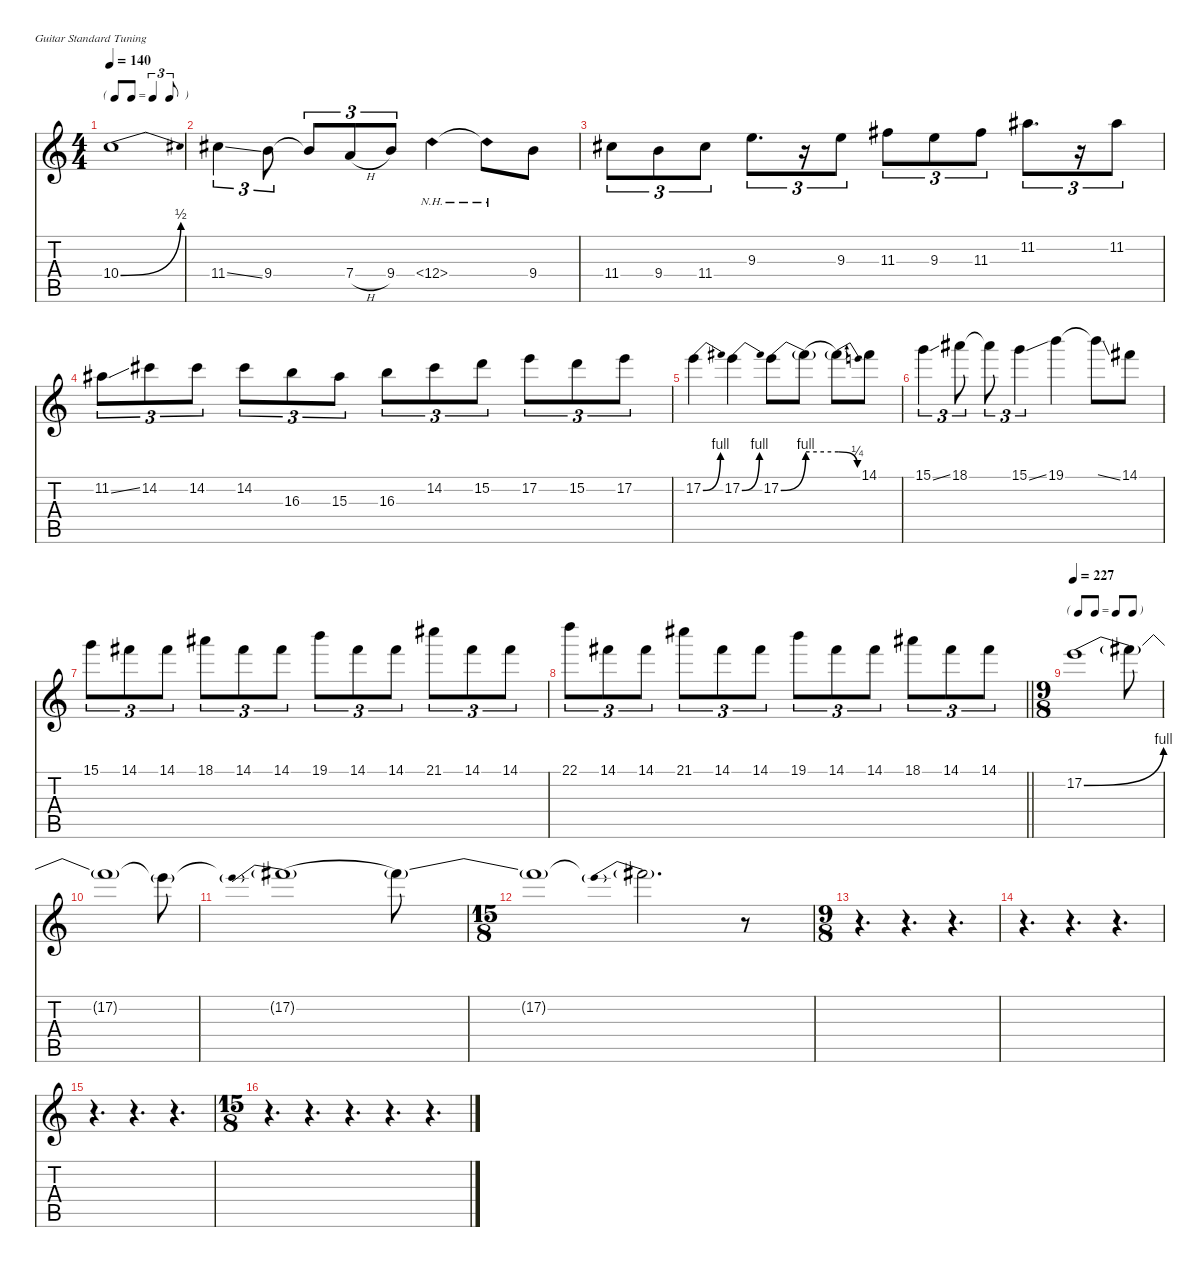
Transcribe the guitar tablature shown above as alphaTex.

\defaultSystemsLayout 4
\hideDynamics
\bracketExtendMode nobrackets
\singleTrackTrackNamePolicy hidden
\multiTrackTrackNamePolicy hidden
\firstSystemTrackNameMode fullname
\firstSystemTrackNameOrientation horizontal
\otherSystemsTrackNameOrientation horizontal
\track ("Lead Guitar 1 [Peter Lindgrent]" "dist.guit.") {defaultSystemsLayout 4 instrument distortionguitar}
\staff {score tabs}
\tuning (E4 B3 G3 D3 A2 E2)
\ts (4 4)
\tf triplet8th
\tempo 140
\clef g2
\ks c
10.4{be (bend 0 0 60 2) t}.1{dy mf beam Down} |
11.4{ss acc #}.4{tu (3 2) beam Down} 9.4.8{tu (3 2) beam Down} 9.4{t}.8{tu (3 2) beam Up} 7.4{h}.8{tu (3 2) beam Up} 9.4.8{tu (3 2) beam Up} 6.4{nh acc #}.4{beam Down} 6.4{nh t acc #}.8{beam Down} 9.4.8{beam Down} |
11.4{acc #}.8{tu (3 2) beam Down} 9.4.8{tu (3 2) beam Down} 11.4{acc #}.8{tu (3 2) beam Down} 9.3.8{d tu (3 2) beam Down} r.16{tu (3 2) beam Down} 9.3.8{tu (3 2) beam Down} 11.3{acc #}.8{tu (3 2) beam Down} 9.3.8{tu (3 2) beam Down} 11.3{acc #}.8{tu (3 2) beam Down} 11.2{acc #}.8{d tu (3 2) beam Down} r.16{tu (3 2) beam Down} 11.2{acc #}.8{tu (3 2) beam Down} |
11.2{ss acc #}.8{tu (3 2) beam Down} 14.2{acc #}.8{tu (3 2) beam Down} 14.2{acc #}.8{tu (3 2) beam Down} 14.2{acc #}.8{tu (3 2) beam Down} 16.3.8{tu (3 2) beam Down} 15.3{acc #}.8{tu (3 2) beam Down} 16.3.8{tu (3 2) beam Down} 14.2{acc #}.8{tu (3 2) beam Down} 15.2.8{tu (3 2) beam Down} 17.2.8{tu (3 2) beam Down} 15.2.8{tu (3 2) beam Down} 17.2.8{tu (3 2) beam Down} |
17.2{be (bend 0 0 19.999999199999998 4)}.4{beam Down} 17.2{be (bend 0 0 19.999999199999998 4)}.4{beam Down} 17.2{be (bend 0 0 60 4)}.8{beam Down} 17.2{be (hold 0 4 60 4) t}.8{beam Down} 17.2{be (release 0 4 60 1) t}.8{beam Down} 14.1{acc #}.8{beam Down} |
15.1{ss}.4{tu (3 2) beam Down} 18.1{acc #}.8{tu (3 2) beam Down} 18.1{t acc #}.8{tu (3 2) beam Down} 15.1{ss}.4{tu (3 2) beam Down} 19.1.4{beam Down} 19.1{ss t}.8{beam Down} 14.1{acc #}.8{beam Down} |
15.1.8{tu (3 2) beam Down} 14.1{acc #}.8{tu (3 2) beam Down} 14.1{acc #}.8{tu (3 2) beam Down} 18.1{acc #}.8{tu (3 2) beam Down} 14.1{acc #}.8{tu (3 2) beam Down} 14.1{acc #}.8{tu (3 2) beam Down} 19.1.8{tu (3 2) beam Down} 14.1{acc #}.8{tu (3 2) beam Down} 14.1{acc #}.8{tu (3 2) beam Down} 21.1{acc #}.8{tu (3 2) beam Down} 14.1{acc #}.8{tu (3 2) beam Down} 14.1{acc #}.8{tu (3 2) beam Down} |
\barLineRight lightlight
22.1.8{tu (3 2) beam Down} 14.1{acc #}.8{tu (3 2) beam Down} 14.1{acc #}.8{tu (3 2) beam Down} 21.1{acc #}.8{tu (3 2) beam Down} 14.1{acc #}.8{tu (3 2) beam Down} 14.1{acc #}.8{tu (3 2) beam Down} 19.1.8{tu (3 2) beam Down} 14.1{acc #}.8{tu (3 2) beam Down} 14.1{acc #}.8{tu (3 2) beam Down} 18.1{acc #}.8{tu (3 2) beam Down} 14.1{acc #}.8{tu (3 2) beam Down} 14.1{acc #}.8{tu (3 2) beam Down} |
\ts (9 8)
\beaming (8 3 3 3)
\tf none
\tempo 227
17.2{be (bend 0 0 60 4)}.1{beam Down} 17.2{t}.8{beam Down} |
17.2{t}.1{beam Down} 17.2{t}.8{beam Down} |
17.2{be (prebend 0 4 60 4) t}.1{beam Down} 17.2{t}.8{beam Down} |
\ts (15 8)
\beaming (8 3 3 3 3 3)
17.2{t}.1{beam Down} 17.2{be (prebend 0 4 60 4) t}.2{d beam Down} r.8{beam Down} |
\ts (9 8)
\beaming (8 3 3 3)
r.4{d beam Down} r.4{d beam Down} r.4{d beam Down} |
r.4{d beam Down} r.4{d beam Down} r.4{d beam Down} |
r.4{d beam Down} r.4{d beam Down} r.4{d beam Down} |
\ts (15 8)
\beaming (8 3 3 3 3 3)
r.4{d beam Down} r.4{d beam Down} r.4{d beam Down} r.4{d beam Down} r.4{d beam Down}
